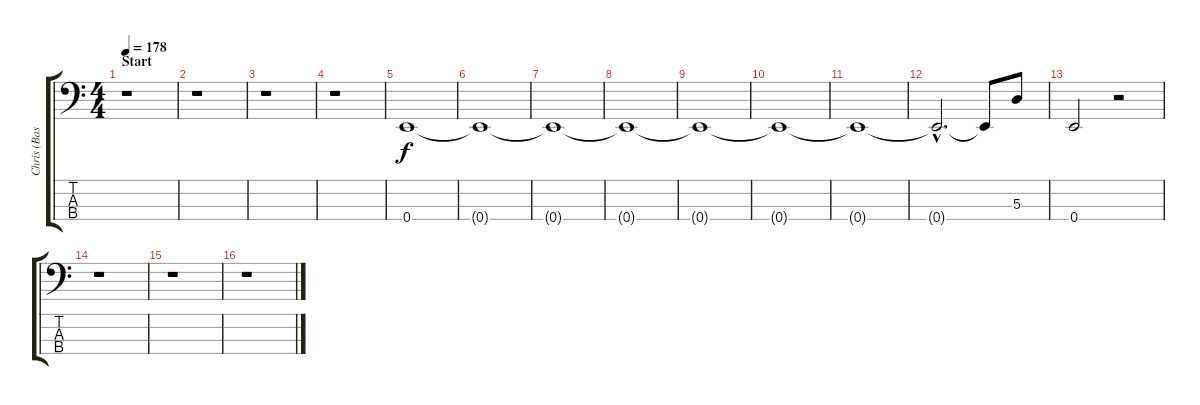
\track ("Chris (Bass)" "Chris (Bas") {instrument electricbassfinger}
\staff {score tabs}
\tuning (G2 D2 A1 E1) {hide}
\ts (4 4)
\section ("" "Start")
\tempo 178
\clef f4
\ks c
r.1{dy f instrument electricbassfinger} |
r.1 |
r.1 |
r.1 |
0.4.1 |
0.4{t}.1 |
0.4{t}.1 |
0.4{t}.1 |
0.4{t}.1 |
0.4{t}.1 |
0.4{t}.1 |
0.4{hac t}.2{d} 0.4{t}.8 5.3.8 |
0.4.2 r.2 |
r.1 |
r.1 |
r.1
